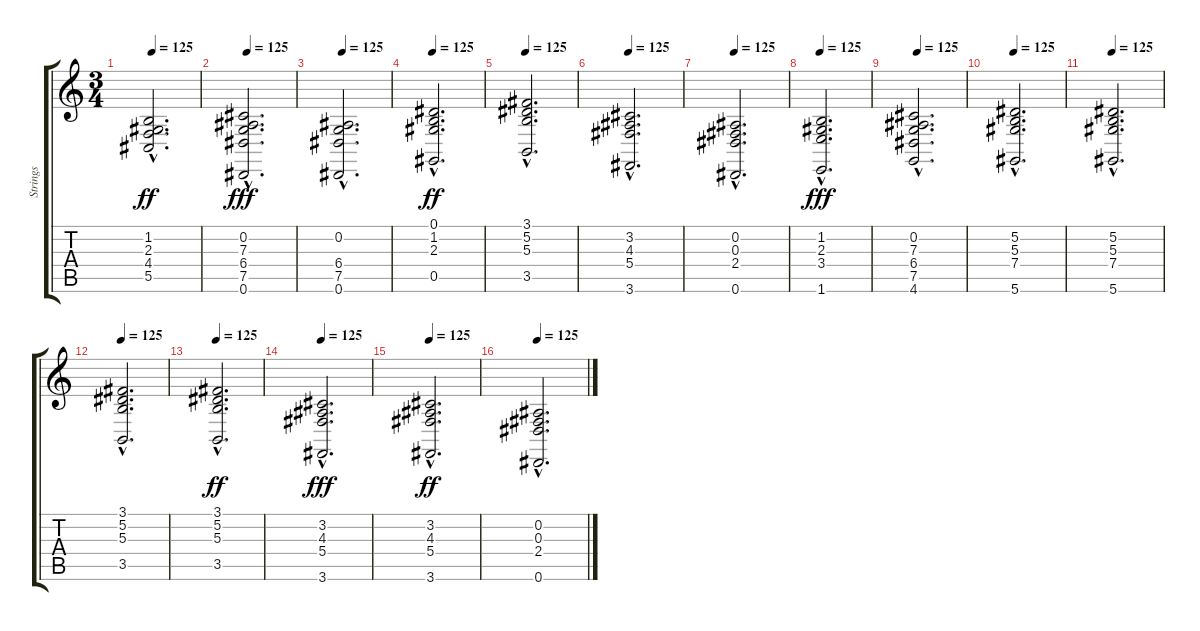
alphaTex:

\track ("Strings" "Strings") {instrument stringensemble1}
\staff {score tabs}
\tuning (Eb4 Bb3 Gb3 Db3 Ab2 Eb2) {hide}
\ts (3 4)
\tempo 125
\clef g2
\ks c
(1.2{hac} 2.3{hac} 4.4{hac} 5.5{hac}).2{d dy ff} |
\tempo 125
(0.2{hac} 7.3{hac} 6.4{hac} 7.5{hac} 0.6{hac}).2{d dy fff} |
\tempo 125
(0.2{hac} 6.4{hac} 7.5{hac} 0.6{hac}).2{d} |
\tempo 125
(0.1{hac} 1.2{hac} 2.3{hac} 0.5{hac}).2{d dy ff} |
\tempo 125
(3.1{hac} 5.2{hac} 5.3{hac} 3.5{hac}).2{d} |
\tempo 125
(3.2{hac} 4.3{hac} 5.4{hac} 3.6{hac}).2{d} |
\tempo 125
(0.2{hac} 0.3{hac} 2.4{hac} 0.6{hac}).2{d} |
\tempo 125
(1.2{hac} 2.3{hac} 3.4{hac} 1.6{hac}).2{d dy fff} |
\tempo 125
(0.2{hac} 7.3{hac} 6.4{hac} 7.5{hac} 4.6{hac}).2{d} |
\tempo 125
(5.2{hac} 5.3{hac} 7.4{hac} 5.6{hac}).2{d} |
\tempo 125
(5.2{hac} 5.3{hac} 7.4{hac} 5.6{hac}).2{d} |
\tempo 125
(3.1{hac} 5.2{hac} 5.3{hac} 3.5{hac}).2{d} |
\tempo 125
(3.1{hac} 5.2{hac} 5.3{hac} 3.5{hac}).2{d dy ff} |
\tempo 125
(3.2{hac} 4.3{hac} 5.4{hac} 3.6{hac}).2{d dy fff} |
\tempo 125
(3.2{hac} 4.3{hac} 5.4{hac} 3.6{hac}).2{d dy ff} |
\tempo 125
(0.2{hac} 0.3{hac} 2.4{hac} 0.6{hac}).2{d}
